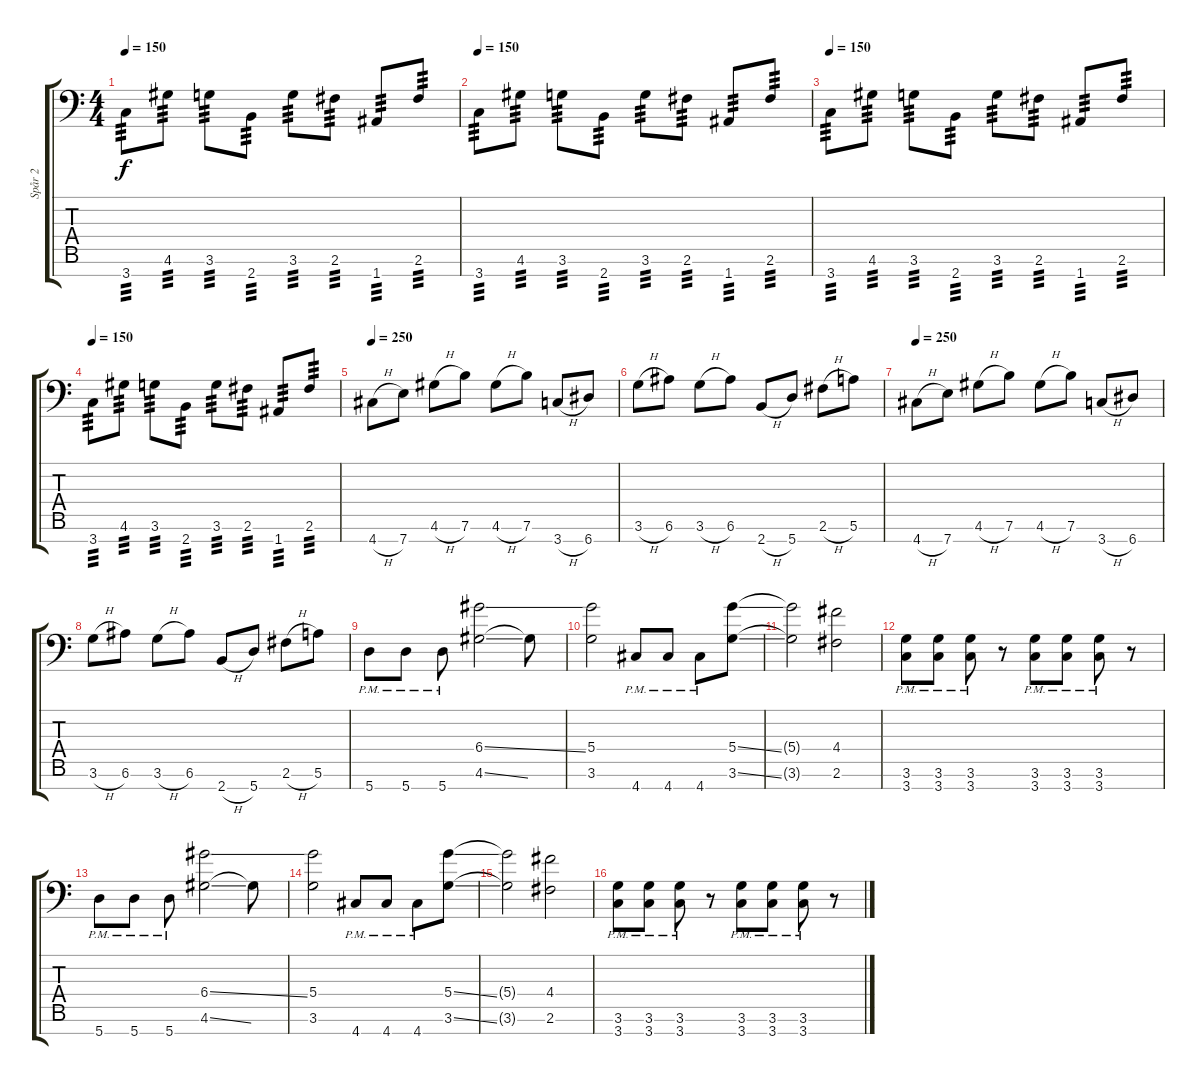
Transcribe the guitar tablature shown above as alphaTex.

\track ("Spår 2" "Spår 2") {instrument distortionguitar}
\staff {score tabs}
\tuning (E4 B3 G3 D3 A2 E2 A1) {hide}
\ts (4 4)
\tempo 135
\tempo 150
\clef f4
\ks c
3.7.8{tp 3 dy f} 4.6.8{tp 3} 3.6.8{tp 3} 2.7.8{tp 3} 3.6.8{tp 3} 2.6.8{tp 3} 1.7.8{tp 3} 2.6.8{tp 3} |
\tempo 135
\tempo 150
3.7.8{tp 3} 4.6.8{tp 3} 3.6.8{tp 3} 2.7.8{tp 3} 3.6.8{tp 3} 2.6.8{tp 3} 1.7.8{tp 3} 2.6.8{tp 3} |
\tempo 135
\tempo 150
3.7.8{tp 3} 4.6.8{tp 3} 3.6.8{tp 3} 2.7.8{tp 3} 3.6.8{tp 3} 2.6.8{tp 3} 1.7.8{tp 3} 2.6.8{tp 3} |
\tempo 135
\tempo 150
3.7.8{tp 3} 4.6.8{tp 3} 3.6.8{tp 3} 2.7.8{tp 3} 3.6.8{tp 3} 2.6.8{tp 3} 1.7.8{tp 3} 2.6.8{tp 3} |
\tempo 250
4.7{h}.8 7.7.8 4.6{h}.8 7.6.8 4.6{h}.8 7.6.8 3.7{h}.8 6.7.8 |
3.6{h}.8 6.6.8 3.6{h}.8 6.6.8 2.7{h}.8 5.7.8 2.6{h}.8 5.6.8 |
\tempo 250
4.7{h}.8 7.7.8 4.6{h}.8 7.6.8 4.6{h}.8 7.6.8 3.7{h}.8 6.7.8 |
3.6{h}.8 6.6.8 3.6{h}.8 6.6.8 2.7{h}.8 5.7.8 2.6{h}.8 5.6.8 |
5.7{pm}.8 5.7{pm}.8 5.7{pm}.8 (6.4{ss} 4.6{ss}).2 4.6{t}.8 |
(5.4 3.6).2 4.7{pm}.8 4.7{pm}.8 4.7{pm}.8 (5.4{ss} 3.6{ss}).8 |
(5.4{t} 3.6{t}).2 (4.4 2.6).2 |
(3.6{pm} 3.7{pm}).8 (3.6{pm} 3.7{pm}).8 (3.6{pm} 3.7{pm}).8 r.8 (3.6{pm} 3.7{pm}).8 (3.6{pm} 3.7{pm}).8 (3.6{pm} 3.7{pm}).8 r.8 |
5.7{pm}.8 5.7{pm}.8 5.7{pm}.8 (6.4{ss} 4.6{ss}).2 4.6{t}.8 |
(5.4 3.6).2 4.7{pm}.8 4.7{pm}.8 4.7{pm}.8 (5.4{ss} 3.6{ss}).8 |
(5.4{t} 3.6{t}).2 (4.4 2.6).2 |
(3.6{pm} 3.7{pm}).8 (3.6{pm} 3.7{pm}).8 (3.6{pm} 3.7{pm}).8 r.8 (3.6{pm} 3.7{pm}).8 (3.6{pm} 3.7{pm}).8 (3.6{pm} 3.7{pm}).8 r.8
